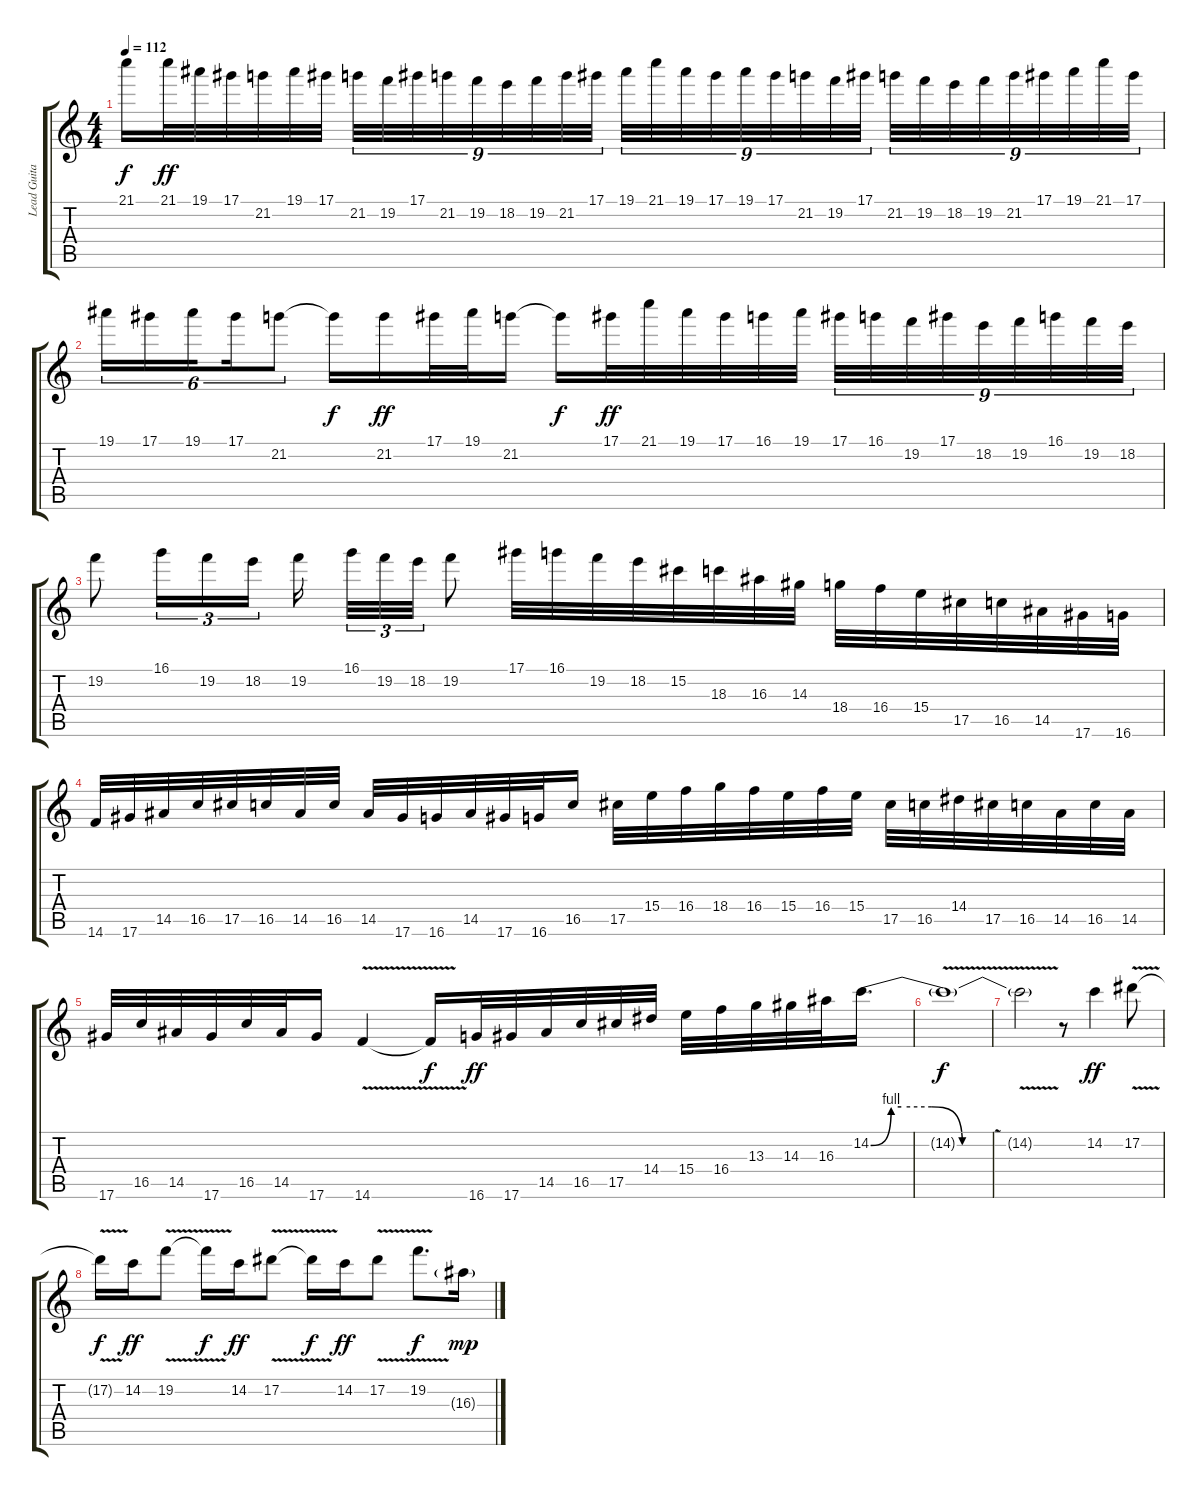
\track ("Lead Guitar II" "Lead Guita") {instrument overdrivenguitar}
\staff {score tabs}
\tuning (Eb4 Bb3 Gb3 Db3 Ab2 Eb2) {hide}
\ts (4 4)
\tempo 112
\clef g2
\ks c
21.1{t}.16{dy f} 21.1.32{dy ff} 19.1.32 17.1.32 21.2.32 19.1.32 17.1.32 21.2.32{tu (9 8)} 19.2.32{tu (9 8)} 17.1.32{tu (9 8)} 21.2.32{tu (9 8)} 19.2.32{tu (9 8)} 18.2.32{tu (9 8)} 19.2.32{tu (9 8)} 21.2.32{tu (9 8)} 17.1.32{tu (9 8)} 19.1.32{tu (9 8)} 21.1.32{tu (9 8)} 19.1.32{tu (9 8)} 17.1.32{tu (9 8)} 19.1.32{tu (9 8)} 17.1.32{tu (9 8)} 21.2.32{tu (9 8)} 19.2.32{tu (9 8)} 17.1.32{tu (9 8)} 21.2.32{tu (9 8)} 19.2.32{tu (9 8)} 18.2.32{tu (9 8)} 19.2.32{tu (9 8)} 21.2.32{tu (9 8)} 17.1.32{tu (9 8)} 19.1.32{tu (9 8)} 21.1.32{tu (9 8)} 17.1.32{tu (9 8)} |
19.1.16{tu (6 4)} 17.1.16{tu (6 4)} 19.1.16{tu (6 4) beam splitsecondary} 17.1.16{tu (6 4)} 21.2.8{tu (6 4)} 21.2{t}.16{dy f} 21.2.16{dy ff} 17.1.32 19.1.32 21.2.16 21.2{t}.16{dy f} 17.1.32{dy ff} 21.1.32 19.1.32 17.1.32 16.1.32 19.1.32 17.1.32{tu (9 8)} 16.1.32{tu (9 8)} 19.2.32{tu (9 8)} 17.1.32{tu (9 8)} 18.2.32{tu (9 8)} 19.2.32{tu (9 8)} 16.1.32{tu (9 8)} 19.2.32{tu (9 8)} 18.2.32{tu (9 8)} |
19.2.8 16.1.16{tu (3 2)} 19.2.16{tu (3 2)} 18.2.16{tu (3 2)} 19.2.16{beam splitsecondary} 16.1.32{tu (3 2)} 19.2.32{tu (3 2)} 18.2.32{tu (3 2)} 19.2.8 17.1.32 16.1.32 19.2.32 18.2.32 15.2.32 18.3.32 16.3.32 14.3.32 18.4.32 16.4.32 15.4.32 17.5.32 16.5.32 14.5.32 17.6.32 16.6.32 |
14.6.32 17.6.32 14.5.32 16.5.32 17.5.32 16.5.32 14.5.32 16.5.32 14.5.32 17.6.32 16.6.32 14.5.32 17.6.32 16.6.32 16.5.16 17.5.32 15.4.32 16.4.32 18.4.32 16.4.32 15.4.32 16.4.32 15.4.32 17.5.32 16.5.32 14.4.32 17.5.32 16.5.32 14.5.32 16.5.32 14.5.32 |
17.6.32 16.5.32 14.5.32 17.6.32 16.5.32 14.5.32 17.6.16 14.6{v}.4 14.6{t}.16{dy f} 16.6.32{dy ff} 17.6.32 14.5.32 16.5.32 17.5.32 14.4.32 15.4.32 16.4.32 13.3.32 14.3.32 16.3.32 14.2{be (custom 0 0 10 4 15 4 30 4 45 0 60 0)}.16{d} |
14.2{v t}.1{dy f} |
14.2{v t}.2 r.8 14.2.4{dy ff} 17.2{v}.8 |
17.2{t}.16{dy f} 14.2.16{dy ff} 19.2{v}.8 19.2{t}.16{dy f} 14.2.16{dy ff} 17.2{v}.8 17.2{t}.16{dy f} 14.2.16{dy ff} 17.2{v}.8 19.2{v}.8{d dy f} 16.3{g}.16{dy mp}
